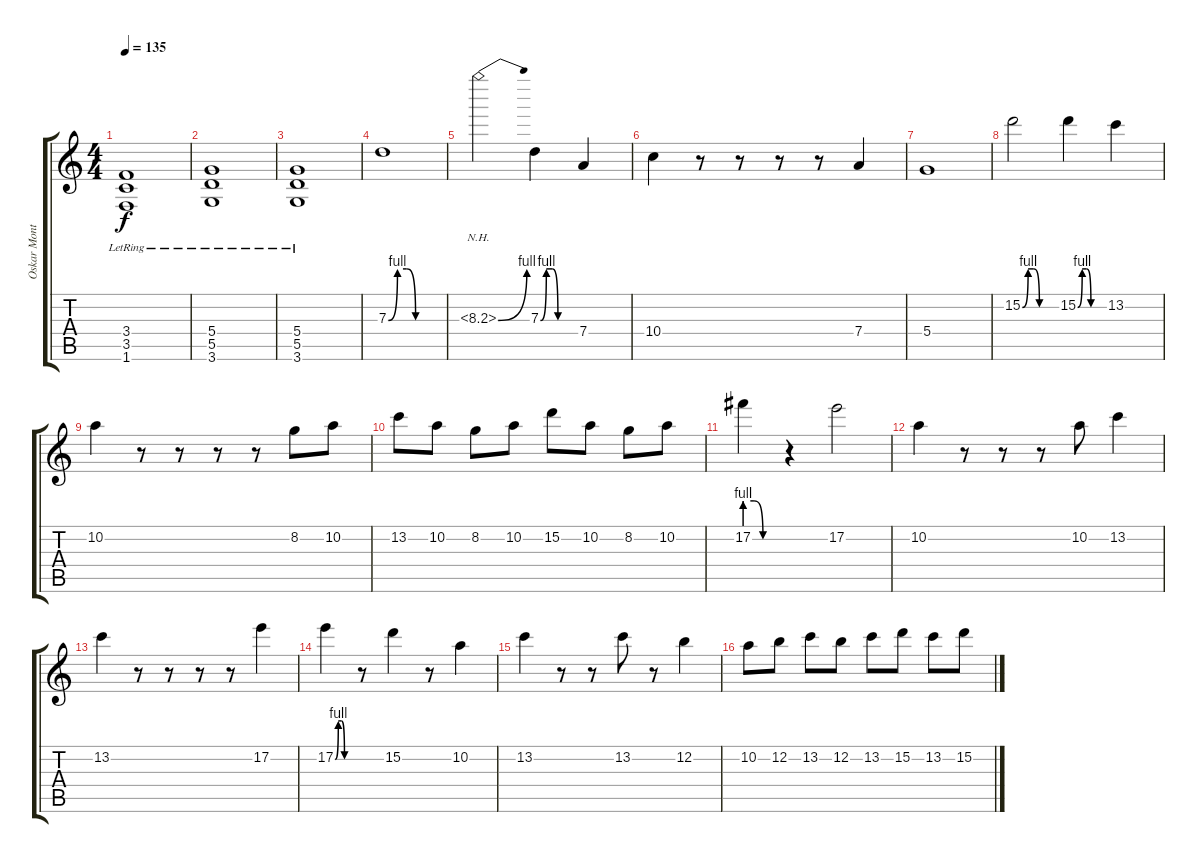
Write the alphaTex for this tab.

\track ("Oskar Montelius" "Oskar Mont") {instrument acousticguitarnylon}
\staff {score tabs}
\tuning (E4 B3 G3 D3 A2 E2) {hide}
\ts (4 4)
\tempo 135
\clef g2
\ks c
(3.4 3.5{lr} 1.6).1{dy f} |
(5.4 5.5{lr} 3.6).1 |
(5.4 5.5{lr} 3.6).1 |
7.3{be (custom 0 0 10 4 20 4 30 0 60 0)}.1 |
8.3{be (bend 0 0 60 4) nh}.2 7.3{be (custom 0 0 10 4 20 4 30 0 60 0)}.4 7.4.4 |
10.4.4 r.8 r.8 r.8 r.8 7.4.4 |
5.4.1 |
15.2{be (custom 0 0 10 4 20 4 30 0 60 0)}.2 15.2{be (custom 0 0 10 4 20 4 30 0 60 0)}.4 13.2.4 |
10.2.4 r.8 r.8 r.8 r.8 8.2.8 10.2.8 |
13.2.8 10.2.8 8.2.8 10.2.8 15.2.8 10.2.8 8.2.8 10.2.8 |
17.2{be (custom 0 4 15 4 30 0 60 0)}.4 r.4 17.2.2 |
10.2.4 r.8 r.8 r.8 10.2.8 13.2.4 |
13.2.4 r.8 r.8 r.8 r.8 17.2.4 |
17.2{be (custom 0 0 10 4 20 4 30 0 60 0)}.4 r.8 15.2.4 r.8 10.2.4 |
13.2.4 r.8 r.8 13.2.8 r.8 12.2.4 |
10.2.8 12.2.8 13.2.8 12.2.8 13.2.8 15.2.8 13.2.8 15.2.8
